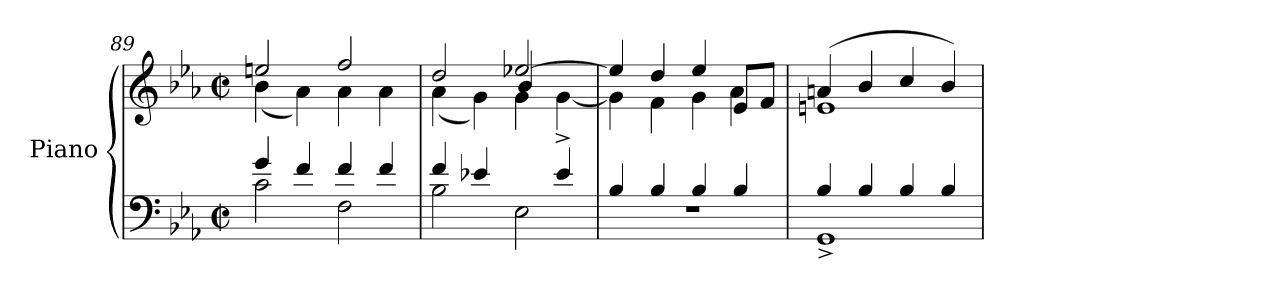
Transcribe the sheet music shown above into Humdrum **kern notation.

**kern	**kern
*part1	*part1
*staff2	*staff1
*I"Piano	*
*I'Pno.	*
*clefF4	*clefG2
*k[b-e-a-]	*k[b-e-a-]
*M2/2	*M2/2
*met(c|)	*met(c|)
=89	=89
*^	*^
4g/	2c\	2een/	(<4b-\
4f/	.	.	4a-\)
4f/	2F\	2ff/	4a-\
4f/	.	.	4a-\
=90	=90	=90	=90
*	*	*	*^
4f/	2B-\	2dd/	(<4a-\	2ryy
4e-X/	.	.	4g\)	.
4ryy	2E-\	[2ee-X/	4g\	4b-/
4e-^/	.	.	[4g\	4rffyy
*	*	*	*v	*v
=91	=91	=91	=91
4B-/	1rF	4ee-/]	4g\]
4B-/	.	4dd/	4f\
4B-/	.	4ee-/	4g\
4B-/	.	8e-/L	4a-\
.	.	8f/J	.
=92	=92	=92	=92
4B-/	1GG^	(>4an/	1en
4B-/	.	4b-/	.
4B-/	.	4cc/	.
4B-/	.	4b-/)	.
*v	*v	*	*
*	*v	*v
=	=
*-	*-
